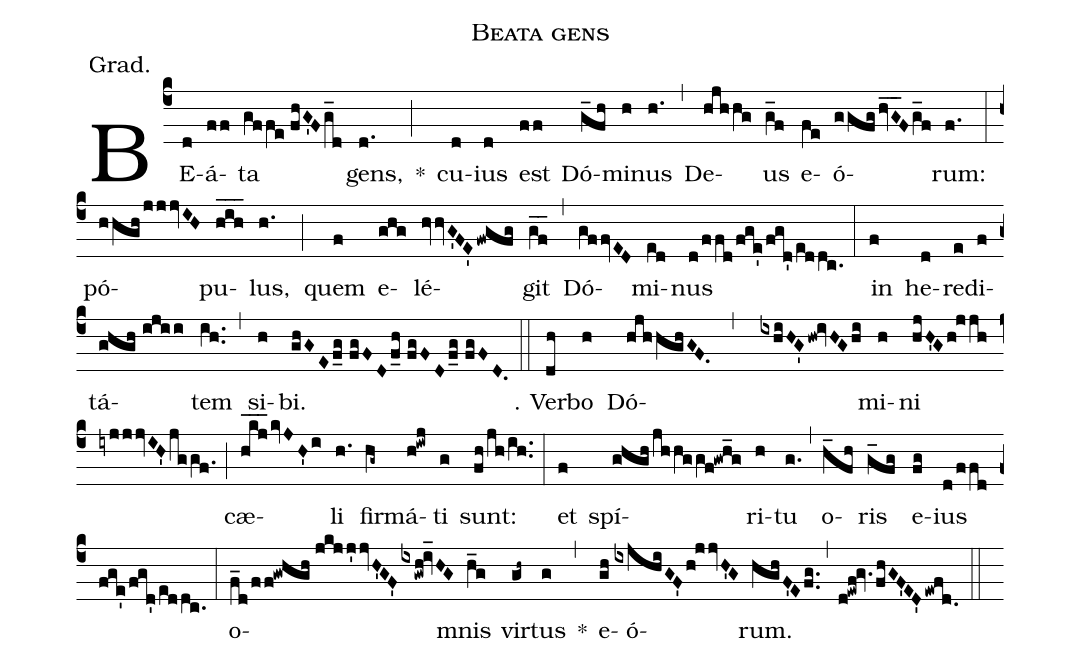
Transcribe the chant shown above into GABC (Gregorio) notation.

name:Beata gens;
annotation:Grad.;
mode:1;
office-part:Gradual;
%%
(c4) BE(d)á(ff)ta(gffe!//fhG'Fg_d) gens,(d.) *(;)
cu(d)ius(d) est(ff) Dó-(g_fh)mi(h)nus(h.) (,)
De(hjhhg)us(g_f) e(fe)ó(ggfghvG__Fg_f)rum:(f.) (:)
pó(hhgh!/jjjvIH)pu(hih___)lus,(h.) (;)
quem(f) e(ghg)lé(hvvG'FE'fwgfg)git(gf__) (,)
Dó(gffvED)mi(ed)nus(d!/ffd/fge'!/fgd'!/eddc.) (:)
in(f) he(d)re(e)di(f)tá(ghgh!//ijii)tem(ih..) (,)
si(h)bi.(ghGEf_g//fgFDf_h//fgFDf_g!//fgFD.) (::)

℣. Ver(dh)bo(h) Dó(hjhhghGF.,ixhiHG'hw!ivHGhi)mi(h)ni(hjH'Gh!jjh//iyjjjvIH'jggf.) (;)
cæ(hkj___kvJH'i)li(h.) fir(hg~)má(h!iwj)ti(g) sunt:(fh!/jh!/ih..) (:)
et(f) spí(ghgh!/jhhggf!gwh_g)ri(h)tu(g.) (,)
o(h_fh)ris(g_fg) e(fg)ius(d!/ffd/fge'/fgd'!/eddc.) (:)
o(f_d!/ff!gwhgh//jkjj'jvH'GF'ixgwh!iv_HG)mnis(h_g) vir(gh~)tus(g) *(,)
e(gh)ó(ixjhiGF'h!jjvH'G)rum.(hghF'Efg..,d!ewf!gv.fhGF'ED'ewfd.) (::)
